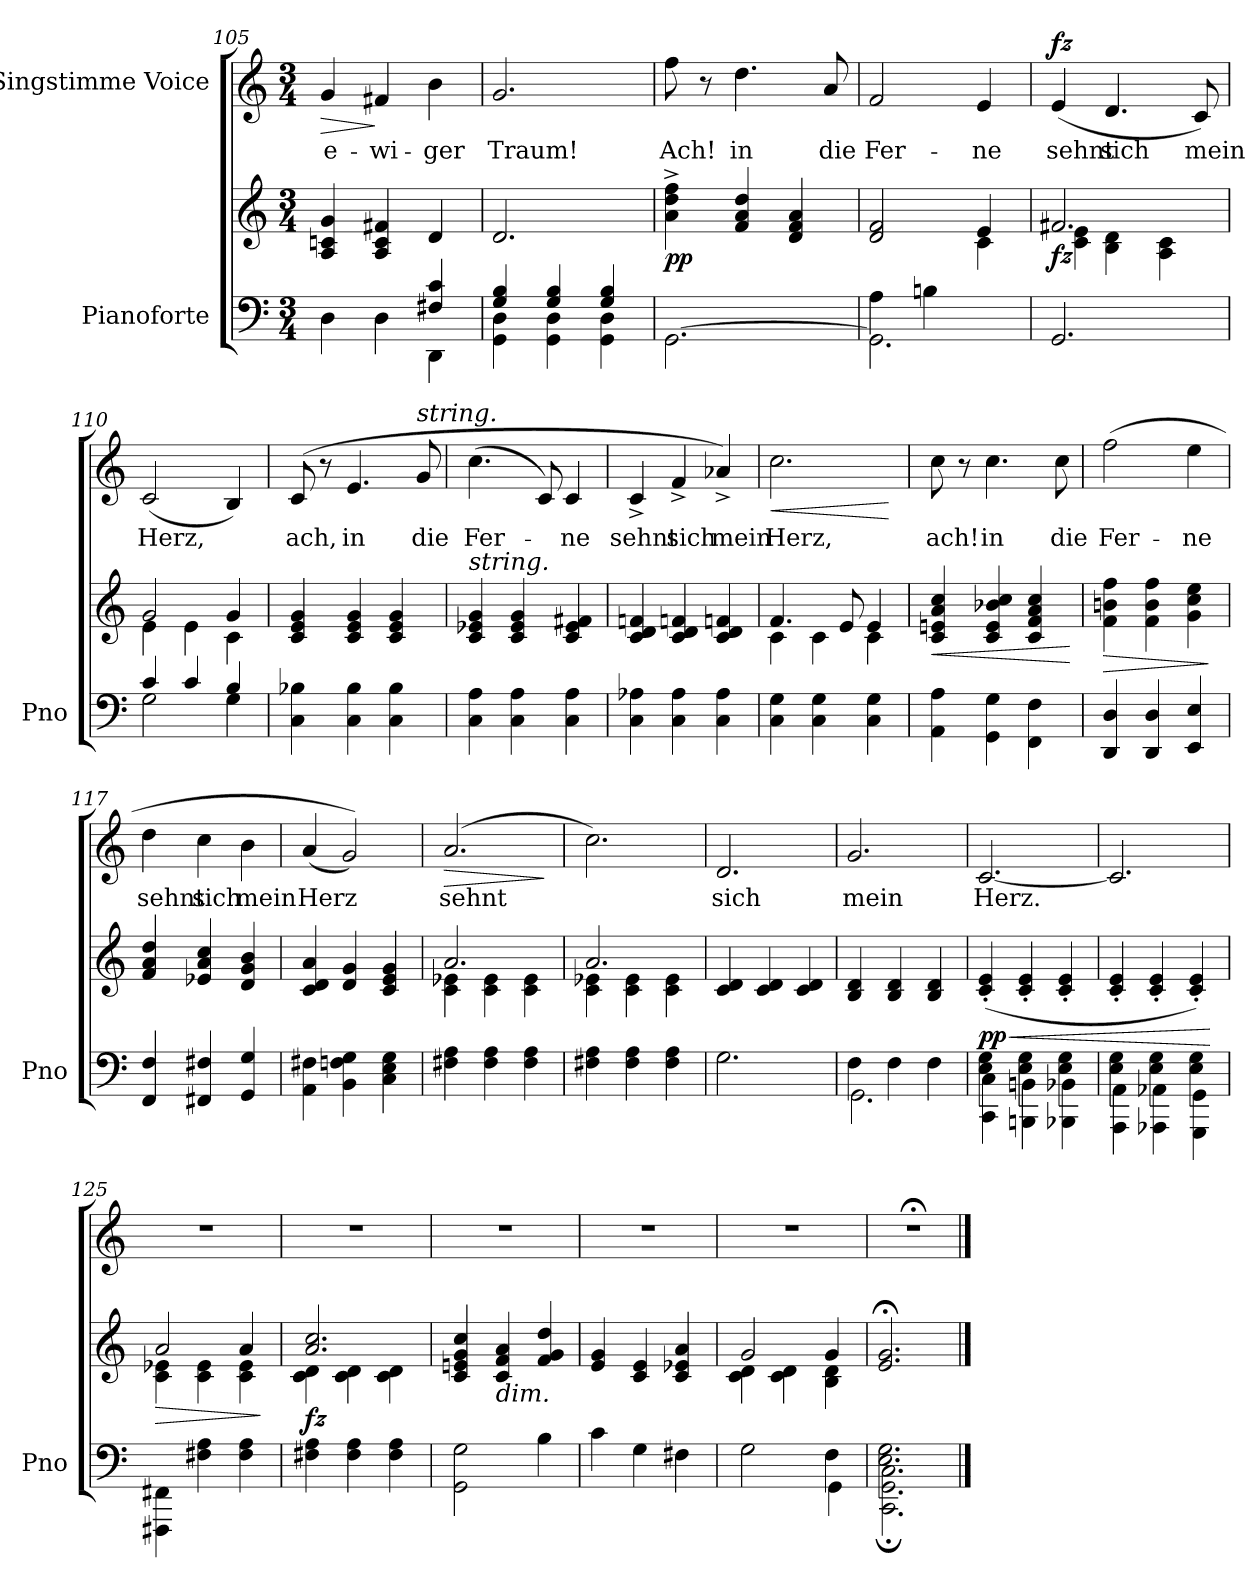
**kern	**kern	**dynam	**kern	**text	**dynam
*part2	*part2	*part2	*part1	*part1	*part1
*staff3	*staff2	*staff2/3	*staff1	*staff1	*staff1
*I"Pianoforte	*	*	*I"Singstimme Voice	*	*
*I'Pno	*	*	*	*	*
*clefF4	*clefG2	*	*clefG2	*	*
*k[]	*k[]	*	*k[]	*	*
*M3/4	*M3/4	*	*M3/4	*	*
=105	=105	=105	=105	=105	=105
*^	*	*	*	*	*
!	!	!	!	!	!	!LO:HP:b
2ryy	4D\	4A/ 4cn/ 4g/	.	4g/	e-	>
.	4D\	4A/ 4c/ 4f#X/	.	4f#X/	-wi-	]
4F#X/ 4c/	4DD\	4d/	.	4b\	-ger	.
=106	=106	=106	=106	=106	=106	=106
4G/ 4B/	4GG\ 4D\	2.d/	.	2.g/	Traum!	.
4G/ 4B/	4GG\ 4D\	.	.	.	.	.
4G/ 4B/	4GG\ 4D\	.	.	.	.	.
=107	=107	=107	=107	=107	=107	=107
!	!	!	!LO:DY:b	!	!	!
*v	*v	*	*	*	*	*
[2.GG\	4a\^ 4dd\^ 4ff\^	pp	8ff\	Ach!	.
.	.	.	8r	.	.
.	4f/ 4a/ 4dd/	.	4.dd\	in	.
.	4d/ 4f/ 4a/	.	.	.	.
.	.	.	8a/	die	.
=108	=108	=108	=108	=108	=108
*^	*^	*	*	*	*
4A\	2.GG\]	2d/ 2f/	2ryy	.	2f/	Fer-	.
4Bn\	.	.	.	.	.	.	.
4ryy	.	4e/	4c\	.	4e/	-ne	.
*v	*v	*	*	*	*	*	*
=109	=109	=109	=109	=109	=109	=109
!	!	!	!LO:DY:b	!	!	!LO:DY:a
2.GG/	2.f#X/	4c\ 4e\	fz	(>4e/	sehnt	fz
.	.	4B\ 4d\	.	4.d/	sich	.
.	.	4A\ 4c\	.	.	.	.
.	.	.	.	8c/)	mein	.
=110	=110	=110	=110	=110	=110	=110
*^	*	*	*	*	*	*
4c/	2G\	2g/	4e\	.	(2c/	Herz,	.
4c/	.	.	4e\	.	.	.	.
4B/	4G\	4g/	4c\	.	4B/)	.	.
*v	*v	*	*	*	*	*	*
*	*v	*v	*	*	*	*
=111	=111	=111	=111	=111	=111
4C\ 4B-X\	4c/ 4e/ 4g/	.	(8c/	ach,	.
.	.	.	8r	.	.
4C\ 4B-\	4c/ 4e/ 4g/	.	4.e/	in	.
4C\ 4B-\	4c/ 4e/ 4g/	.	.	.	.
!	!	!	!LO:TX:i:t=string.	!	!
.	.	.	8g/	die	.
=112	=112	=112	=112	=112	=112
!	!LO:TX:i:t=string.	!	!	!	!
4C\ 4A\	4c/ 4e-X/ 4g/	.	(4.cc\	Fer-	.
4C\ 4A\	4c/ 4e-/ 4g/	.	.	.	.
.	.	.	8c/)	.	.
4C\ 4A\	4c/ 4e-/ 4f#X/	.	4c/	-ne	.
=113	=113	=113	=113	=113	=113
4C\ 4A-X\	4c/ 4d/ 4fn/	.	4c^>/	sehnt	.
4C\ 4A-\	4c/ 4d/ 4fn/	.	4f^>/	sich	.
4C\ 4A-\	4c/ 4d/ 4fn/	.	4a-X^>/)	mein	.
=114	=114	=114	=114	=114	=114
*	*^	*	*	*	*
!	!	!	!	!	!	!LO:HP:b
4C\ 4G\	4.f/	4c\	.	2.cc\	Herz,	<
4C\ 4G\	.	4c\	.	.	.	.
.	8e/	.	.	.	.	.
4C\ 4G\	4e/	4c\	.	.	.	.
*	*v	*v	*	*	*	*
.	.	.	.	.	[
=115	=115	=115	=115	=115	=115
!	!	!LO:HP:b	!	!	!
4AA\ 4A\	4c/ 4en/ 4a/ 4cc/	<	8cc\	ach!	.
.	.	.	8r	.	.
4GG\ 4G\	4c/ 4e/ 4b-X/ 4cc/	.	4.cc\	in	.
4FF\ 4F\	4c/ 4f/ 4a/ 4cc/	.	.	.	.
.	.	.	8cc\	die	.
.	.	[	.	.	.
=116	=116	=116	=116	=116	=116
!	!	!LO:HP:b	!	!	!
4DD/ 4D/	4f\ 4bn\ 4ff\	>	(2ff\	Fer-	.
4DD/ 4D/	4f\ 4b\ 4ff\	.	.	.	.
4EE/ 4E/	4g\ 4cc\ 4ee\	.	4ee\	-ne	.
.	.	]	.	.	.
=117	=117	=117	=117	=117	=117
4FF/ 4F/	4f/ 4a/ 4dd/	.	4dd\	sehnt	.
4FF#X/ 4F#X/	4e-X/ 4a/ 4cc/	.	4cc\	sich	.
4GG/ 4G/	4d/ 4g/ 4b/	.	4b\	mein	.
=118	=118	=118	=118	=118	=118
4AA\ 4F#X\	4c/ 4d/ 4a/	.	(4a/	Herz	.
4BB\ 4Fn\ 4G\	4d/ 4g/	.	2g/))	.	.
4C\ 4E\ 4G\	4c/ 4e/ 4g/	.	.	.	.
=119	=119	=119	=119	=119	=119
*	*^	*	*	*	*
!	!	!	!	!	!	!LO:HP:b
4F#X\ 4A\	2.a/	4c\ 4e-X\	.	(>2.a/	sehnt	>
4F#\ 4A\	.	4c\ 4e-\	.	.	.	.
4F#\ 4A\	.	4c\ 4e-\	.	.	.	.
*	*v	*v	*	*	*	*
.	.	.	.	.	]
=120	=120	=120	=120	=120	=120
*	*^	*	*	*	*
4F#X\ 4A\	2.a/	4c\ 4e-X\	.	2.cc\)	.	.
4F#\ 4A\	.	4c\ 4e-\	.	.	.	.
4F#\ 4A\	.	4c\ 4e-\	.	.	.	.
*	*v	*v	*	*	*	*
=121	=121	=121	=121	=121	=121
2.G\	4c/ 4d/	.	2.d/	sich	.
.	4c/ 4d/	.	.	.	.
.	4c/ 4d/	.	.	.	.
=122	=122	=122	=122	=122	=122
*^	*	*	*	*	*
4F\	2.GG\	4B/ 4d/	.	2.g/	mein	.
4F\	.	4B/ 4d/	.	.	.	.
4F\	.	4B/ 4d/	.	.	.	.
=123	=123	=123	=123	=123	=123	=123
!	!	!	!LO:HP:b	!	!	!
!	!	!	!LO:DY:n=1:b	!	!	!
4E\ 4G\	4CC\ 4C\	(4c/' 4e/'	< pp	[2.c/	Herz.	.
4E\ 4G\	4BBBn\ 4BBn\	4c/' 4e/'	.	.	.	.
4E\ 4G\	4BBB-X\ 4BB-X\	4c/' 4e/'	.	.	.	.
=124	=124	=124	=124	=124	=124	=124
4E\ 4G\	4AAA\ 4AA\	4c/' 4e/'	.	2.c/]	.	.
4E\ 4G\	4AAA-X\ 4AA-X\	4c/' 4e/'	.	.	.	.
4E\ 4G\	4GGG\ 4GG\	4c/' 4e/')	.	.	.	.
*v	*v	*	*	*	*	*
.	.	[	.	.	.
=125	=125	=125	=125	=125	=125
!	!	!LO:HP:b	!	!	!
*	*^	*	*	*	*
4FFF#X\ 4FF#X\	2a/	4c\ 4e-X\	>	2.r	.	.
4F#X\ 4A\	.	4c\ 4e-\	.	.	.	.
4F#\ 4A\	4a/	4c\ 4e-\	.	.	.	.
*	*v	*v	*	*	*	*
.	.	]	.	.	.
=126	=126	=126	=126	=126	=126
*	*^	*	*	*	*
!	!	!	!LO:DY:b	!	!	!
4F#X\ 4A\	2.a/ 2.cc/	4c\ 4d\	fz	2.r	.	.
4F#\ 4A\	.	4c\ 4d\	.	.	.	.
4F#\ 4A\	.	4c\ 4d\	.	.	.	.
*	*v	*v	*	*	*	*
=127	=127	=127	=127	=127	=127
2GG\ 2G\	4c/ 4en/ 4g/ 4cc/	.	2.r	.	.
!	!LO:TX:b:i:t=dim.	!	!	!	!
.	4c/ 4f/ 4a/	.	.	.	.
4B\	4f/ 4g/ 4dd/	.	.	.	.
=128	=128	=128	=128	=128	=128
4c\	4e/ 4g/	.	2.r	.	.
4G\	4c/ 4e/	.	.	.	.
4F#X\	4c/ 4e-X/ 4a/	.	.	.	.
=129	=129	=129	=129	=129	=129
*^	*^	*	*	*	*
2G\	2ryy	2g/	4c\ 4d\	.	2.r	.	.
.	.	.	4c\ 4d\	.	.	.	.
4F\	4GG\	4g/	4B\ 4d\	.	.	.	.
*	*	*v	*v	*	*	*	*
=130	=130	=130	=130	=130	=130	=130
2.E\ 2.G\	2.CC\; 2.GG\; 2.C\;	2.e/;< 2.g/;<	.	2.r;<	.	.
*v	*v	*	*	*	*	*
==	==	==	==	==	==
*-	*-	*-	*-	*-	*-
